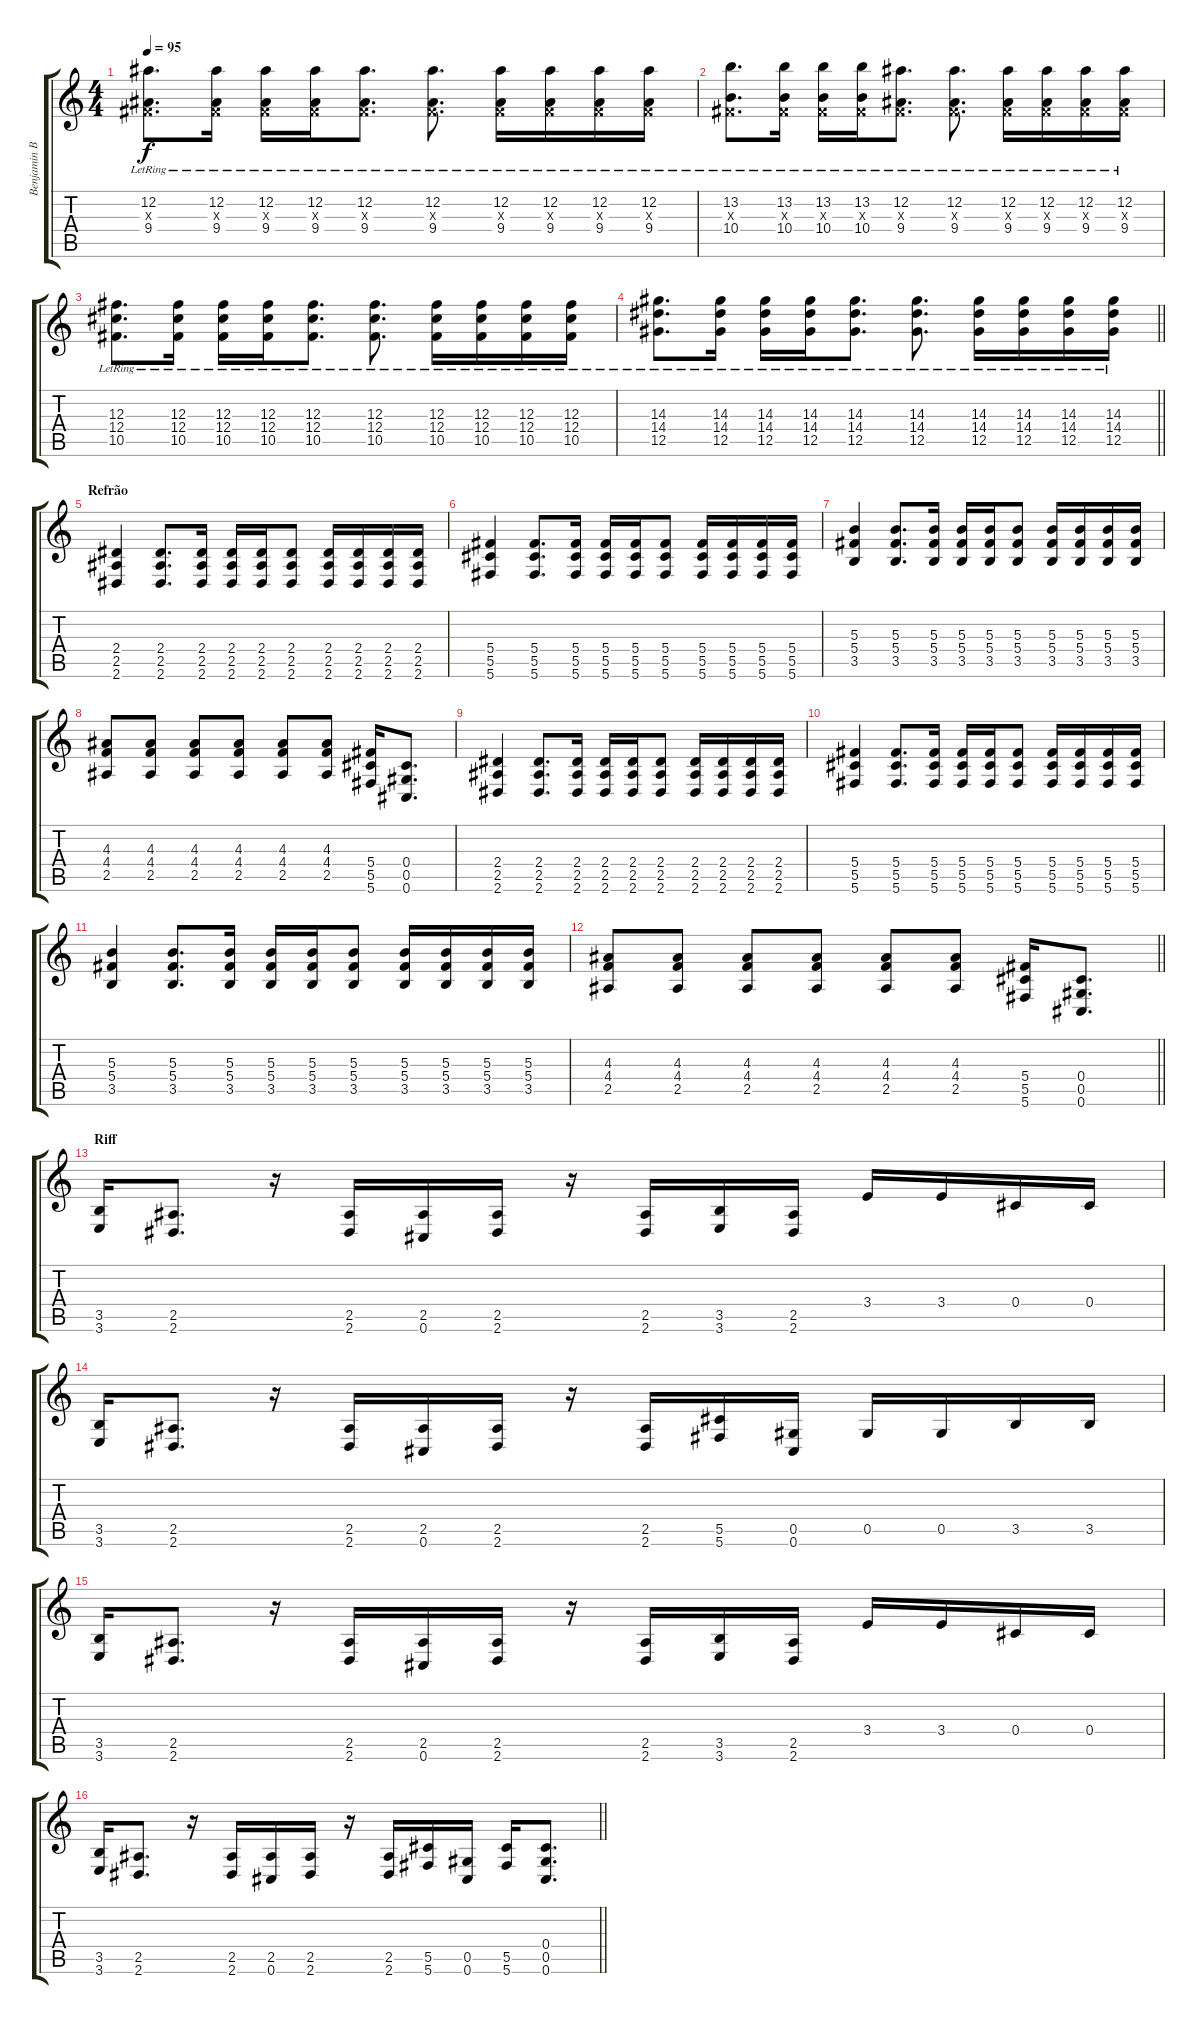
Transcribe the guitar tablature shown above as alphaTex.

\track ("Benjamin Burnley" "Benjamin B") {instrument distortionguitar}
\staff {score tabs}
\tuning (Eb4 Bb3 Gb3 Db3 Ab2 Db2) {hide}
\ts (4 4)
\tempo 95
\clef g2
\ks c
(12.2{lr} 0.3{x} 9.4{lr}).8{d dy f} (12.2{lr} 0.3{x} 9.4{lr}).16 (12.2{lr} 0.3{x} 9.4{lr}).16 (12.2{lr} 0.3{x} 9.4{lr}).16 (12.2{lr} 0.3{x} 9.4{lr}).8{d} (12.2{lr} 0.3{x} 9.4{lr}).8{d} (12.2{lr} 0.3{x} 9.4{lr}).16 (12.2{lr} 0.3{x} 9.4{lr}).16 (12.2{lr} 0.3{x} 9.4{lr}).16 (12.2{lr} 0.3{x} 9.4{lr}).16 |
(13.2{lr} 0.3{x} 10.4{lr}).8{d} (13.2{lr} 0.3{x} 10.4{lr}).16 (13.2{lr} 0.3{x} 10.4{lr}).16 (13.2{lr} 0.3{x} 10.4{lr}).16 (12.2{lr} 0.3{x} 9.4{lr}).8{d} (12.2{lr} 0.3{x} 9.4{lr}).8{d} (12.2{lr} 0.3{x} 9.4{lr}).16 (12.2{lr} 0.3{x} 9.4{lr}).16 (12.2{lr} 0.3{x} 9.4{lr}).16 (12.2{lr} 0.3{x} 9.4{lr}).16 |
(12.3{lr} 12.4{lr} 10.5{lr}).8{d} (12.3{lr} 12.4{lr} 10.5{lr}).16 (12.3{lr} 12.4{lr} 10.5{lr}).16 (12.3{lr} 12.4{lr} 10.5{lr}).16 (12.3{lr} 12.4{lr} 10.5{lr}).8{d} (12.3{lr} 12.4{lr} 10.5{lr}).8{d} (12.3{lr} 12.4{lr} 10.5{lr}).16 (12.3{lr} 12.4{lr} 10.5{lr}).16 (12.3{lr} 12.4{lr} 10.5{lr}).16 (12.3{lr} 12.4{lr} 10.5{lr}).16 |
\barLineRight lightlight
(14.3{lr} 14.4{lr} 12.5{lr}).8{d} (14.3{lr} 14.4{lr} 12.5{lr}).16 (14.3{lr} 14.4{lr} 12.5{lr}).16 (14.3{lr} 14.4{lr} 12.5{lr}).16 (14.3{lr} 14.4{lr} 12.5{lr}).8{d} (14.3{lr} 14.4{lr} 12.5{lr}).8{d} (14.3{lr} 14.4{lr} 12.5{lr}).16 (14.3{lr} 14.4{lr} 12.5{lr}).16 (14.3{lr} 14.4{lr} 12.5{lr}).16 (14.3{lr} 14.4{lr} 12.5{lr}).16 |
\section ("" "Refrão")
(2.4 2.5 2.6).4{volume 12 instrument distortionguitar} (2.4 2.5 2.6).8{d} (2.4 2.5 2.6).16 (2.4 2.5 2.6).16 (2.4 2.5 2.6).16 (2.4 2.5 2.6).8 (2.4 2.5 2.6).16 (2.4 2.5 2.6).16 (2.4 2.5 2.6).16 (2.4 2.5 2.6).16 |
(5.4 5.5 5.6).4 (5.4 5.5 5.6).8{d} (5.4 5.5 5.6).16 (5.4 5.5 5.6).16 (5.4 5.5 5.6).16 (5.4 5.5 5.6).8 (5.4 5.5 5.6).16 (5.4 5.5 5.6).16 (5.4 5.5 5.6).16 (5.4 5.5 5.6).16 |
(5.3 5.4 3.5).4 (5.3 5.4 3.5).8{d} (5.3 5.4 3.5).16 (5.3 5.4 3.5).16 (5.3 5.4 3.5).16 (5.3 5.4 3.5).8 (5.3 5.4 3.5).16 (5.3 5.4 3.5).16 (5.3 5.4 3.5).16 (5.3 5.4 3.5).16 |
(4.3 4.4 2.5).8 (4.3 4.4 2.5).8 (4.3 4.4 2.5).8 (4.3 4.4 2.5).8 (4.3 4.4 2.5).8 (4.3 4.4 2.5).8 (5.4 5.5 5.6).16 (0.4 0.5 0.6).8{d} |
(2.4 2.5 2.6).4 (2.4 2.5 2.6).8{d} (2.4 2.5 2.6).16 (2.4 2.5 2.6).16 (2.4 2.5 2.6).16 (2.4 2.5 2.6).8 (2.4 2.5 2.6).16 (2.4 2.5 2.6).16 (2.4 2.5 2.6).16 (2.4 2.5 2.6).16 |
(5.4 5.5 5.6).4 (5.4 5.5 5.6).8{d} (5.4 5.5 5.6).16 (5.4 5.5 5.6).16 (5.4 5.5 5.6).16 (5.4 5.5 5.6).8 (5.4 5.5 5.6).16 (5.4 5.5 5.6).16 (5.4 5.5 5.6).16 (5.4 5.5 5.6).16 |
(5.3 5.4 3.5).4 (5.3 5.4 3.5).8{d} (5.3 5.4 3.5).16 (5.3 5.4 3.5).16 (5.3 5.4 3.5).16 (5.3 5.4 3.5).8 (5.3 5.4 3.5).16 (5.3 5.4 3.5).16 (5.3 5.4 3.5).16 (5.3 5.4 3.5).16 |
\barLineRight lightlight
(4.3 4.4 2.5).8 (4.3 4.4 2.5).8 (4.3 4.4 2.5).8 (4.3 4.4 2.5).8 (4.3 4.4 2.5).8 (4.3 4.4 2.5).8 (5.4 5.5 5.6).16 (0.4 0.5 0.6).8{d} |
\section ("" "Riff")
(3.5 3.6).16 (2.5 2.6).8{d} r.16 (2.5 2.6).16 (2.5 0.6).16 (2.5 2.6).16 r.16 (2.5 2.6).16 (3.5 3.6).16 (2.5 2.6).16 3.4.16 3.4.16 0.4.16 0.4.16 |
(3.5 3.6).16 (2.5 2.6).8{d} r.16 (2.5 2.6).16 (2.5 0.6).16 (2.5 2.6).16 r.16 (2.5 2.6).16 (5.5 5.6).16 (0.5 0.6).16 0.5.16 0.5.16 3.5.16 3.5.16 |
(3.5 3.6).16 (2.5 2.6).8{d} r.16 (2.5 2.6).16 (2.5 0.6).16 (2.5 2.6).16 r.16 (2.5 2.6).16 (3.5 3.6).16 (2.5 2.6).16 3.4.16 3.4.16 0.4.16 0.4.16 |
\barLineRight lightlight
(3.5 3.6).16 (2.5 2.6).8{d} r.16 (2.5 2.6).16 (2.5 0.6).16 (2.5 2.6).16 r.16 (2.5 2.6).16 (5.5 5.6).16 (0.5 0.6).16 (5.5 5.6).16 (0.4 0.5 0.6).8{d}
